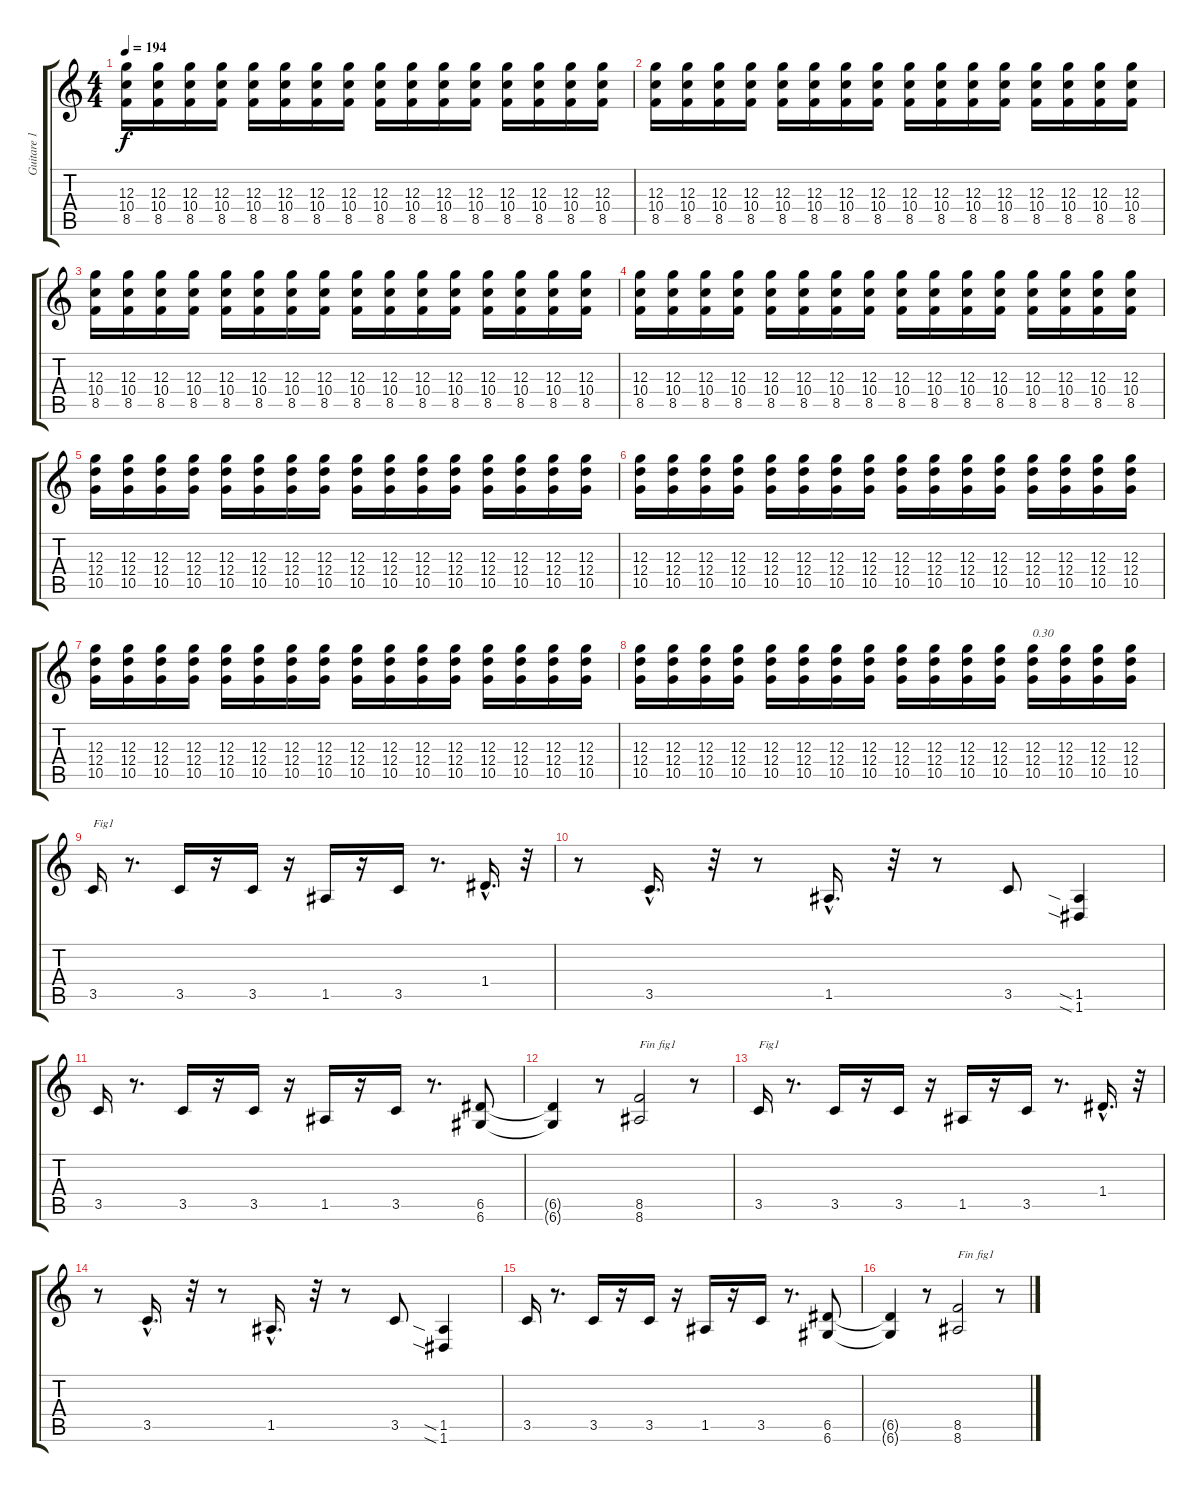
\track ("Guitare 1 Dr-D" "Guitare 1 ") {instrument distortionguitar}
\staff {score tabs}
\tuning (E4 B3 G3 D3 A2 D2) {hide}
\ts (4 4)
\tempo 194
\clef g2
\ks c
(12.3 10.4 8.5).16{dy f} (12.3 10.4 8.5).16 (12.3 10.4 8.5).16 (12.3 10.4 8.5).16 (12.3 10.4 8.5).16 (12.3 10.4 8.5).16 (12.3 10.4 8.5).16 (12.3 10.4 8.5).16 (12.3 10.4 8.5).16 (12.3 10.4 8.5).16 (12.3 10.4 8.5).16 (12.3 10.4 8.5).16 (12.3 10.4 8.5).16 (12.3 10.4 8.5).16 (12.3 10.4 8.5).16 (12.3 10.4 8.5).16 |
(12.3 10.4 8.5).16 (12.3 10.4 8.5).16 (12.3 10.4 8.5).16 (12.3 10.4 8.5).16 (12.3 10.4 8.5).16 (12.3 10.4 8.5).16 (12.3 10.4 8.5).16 (12.3 10.4 8.5).16 (12.3 10.4 8.5).16 (12.3 10.4 8.5).16 (12.3 10.4 8.5).16 (12.3 10.4 8.5).16 (12.3 10.4 8.5).16 (12.3 10.4 8.5).16 (12.3 10.4 8.5).16 (12.3 10.4 8.5).16 |
(12.3 10.4 8.5).16 (12.3 10.4 8.5).16 (12.3 10.4 8.5).16 (12.3 10.4 8.5).16 (12.3 10.4 8.5).16 (12.3 10.4 8.5).16 (12.3 10.4 8.5).16 (12.3 10.4 8.5).16 (12.3 10.4 8.5).16 (12.3 10.4 8.5).16 (12.3 10.4 8.5).16 (12.3 10.4 8.5).16 (12.3 10.4 8.5).16 (12.3 10.4 8.5).16 (12.3 10.4 8.5).16 (12.3 10.4 8.5).16 |
(12.3 10.4 8.5).16 (12.3 10.4 8.5).16 (12.3 10.4 8.5).16 (12.3 10.4 8.5).16 (12.3 10.4 8.5).16 (12.3 10.4 8.5).16 (12.3 10.4 8.5).16 (12.3 10.4 8.5).16 (12.3 10.4 8.5).16 (12.3 10.4 8.5).16 (12.3 10.4 8.5).16 (12.3 10.4 8.5).16 (12.3 10.4 8.5).16 (12.3 10.4 8.5).16 (12.3 10.4 8.5).16 (12.3 10.4 8.5).16 |
(12.3 12.4 10.5).16 (12.3 12.4 10.5).16 (12.3 12.4 10.5).16 (12.3 12.4 10.5).16 (12.3 12.4 10.5).16 (12.3 12.4 10.5).16 (12.3 12.4 10.5).16 (12.3 12.4 10.5).16 (12.3 12.4 10.5).16 (12.3 12.4 10.5).16 (12.3 12.4 10.5).16 (12.3 12.4 10.5).16 (12.3 12.4 10.5).16 (12.3 12.4 10.5).16 (12.3 12.4 10.5).16 (12.3 12.4 10.5).16 |
(12.3 12.4 10.5).16 (12.3 12.4 10.5).16 (12.3 12.4 10.5).16 (12.3 12.4 10.5).16 (12.3 12.4 10.5).16 (12.3 12.4 10.5).16 (12.3 12.4 10.5).16 (12.3 12.4 10.5).16 (12.3 12.4 10.5).16 (12.3 12.4 10.5).16 (12.3 12.4 10.5).16 (12.3 12.4 10.5).16 (12.3 12.4 10.5).16 (12.3 12.4 10.5).16 (12.3 12.4 10.5).16 (12.3 12.4 10.5).16 |
(12.3 12.4 10.5).16 (12.3 12.4 10.5).16 (12.3 12.4 10.5).16 (12.3 12.4 10.5).16 (12.3 12.4 10.5).16 (12.3 12.4 10.5).16 (12.3 12.4 10.5).16 (12.3 12.4 10.5).16 (12.3 12.4 10.5).16 (12.3 12.4 10.5).16 (12.3 12.4 10.5).16 (12.3 12.4 10.5).16 (12.3 12.4 10.5).16 (12.3 12.4 10.5).16 (12.3 12.4 10.5).16 (12.3 12.4 10.5).16 |
(12.3 12.4 10.5).16 (12.3 12.4 10.5).16 (12.3 12.4 10.5).16 (12.3 12.4 10.5).16 (12.3 12.4 10.5).16 (12.3 12.4 10.5).16 (12.3 12.4 10.5).16 (12.3 12.4 10.5).16 (12.3 12.4 10.5).16 (12.3 12.4 10.5).16 (12.3 12.4 10.5).16 (12.3 12.4 10.5).16 (12.3 12.4 10.5).16{txt "0.30"} (12.3 12.4 10.5).16 (12.3 12.4 10.5).16 (12.3 12.4 10.5).16 |
3.5.16{txt "Fig1"} r.8{d} 3.5.16 r.16 3.5.16 r.16 1.5.16 r.16 3.5.16 r.8{d} 1.4{hac}.16{d} r.32 |
r.8 3.5{hac}.16{d} r.32 r.8 1.5{hac}.16{d} r.32 r.8 3.5.8 (1.5{sia} 1.6{sia}).4 |
3.5.16 r.8{d} 3.5.16 r.16 3.5.16 r.16 1.5.16 r.16 3.5.16 r.8{d} (6.5 6.6).8 |
(6.5{t} 6.6{t}).4 r.8 (8.5 8.6).2{txt "Fin fig1"} r.8 |
3.5.16{txt "Fig1"} r.8{d} 3.5.16 r.16 3.5.16 r.16 1.5.16 r.16 3.5.16 r.8{d} 1.4{hac}.16{d} r.32 |
r.8 3.5{hac}.16{d} r.32 r.8 1.5{hac}.16{d} r.32 r.8 3.5.8 (1.5{sia} 1.6{sia}).4 |
3.5.16 r.8{d} 3.5.16 r.16 3.5.16 r.16 1.5.16 r.16 3.5.16 r.8{d} (6.5 6.6).8 |
(6.5{t} 6.6{t}).4 r.8 (8.5 8.6).2{txt "Fin fig1"} r.8
